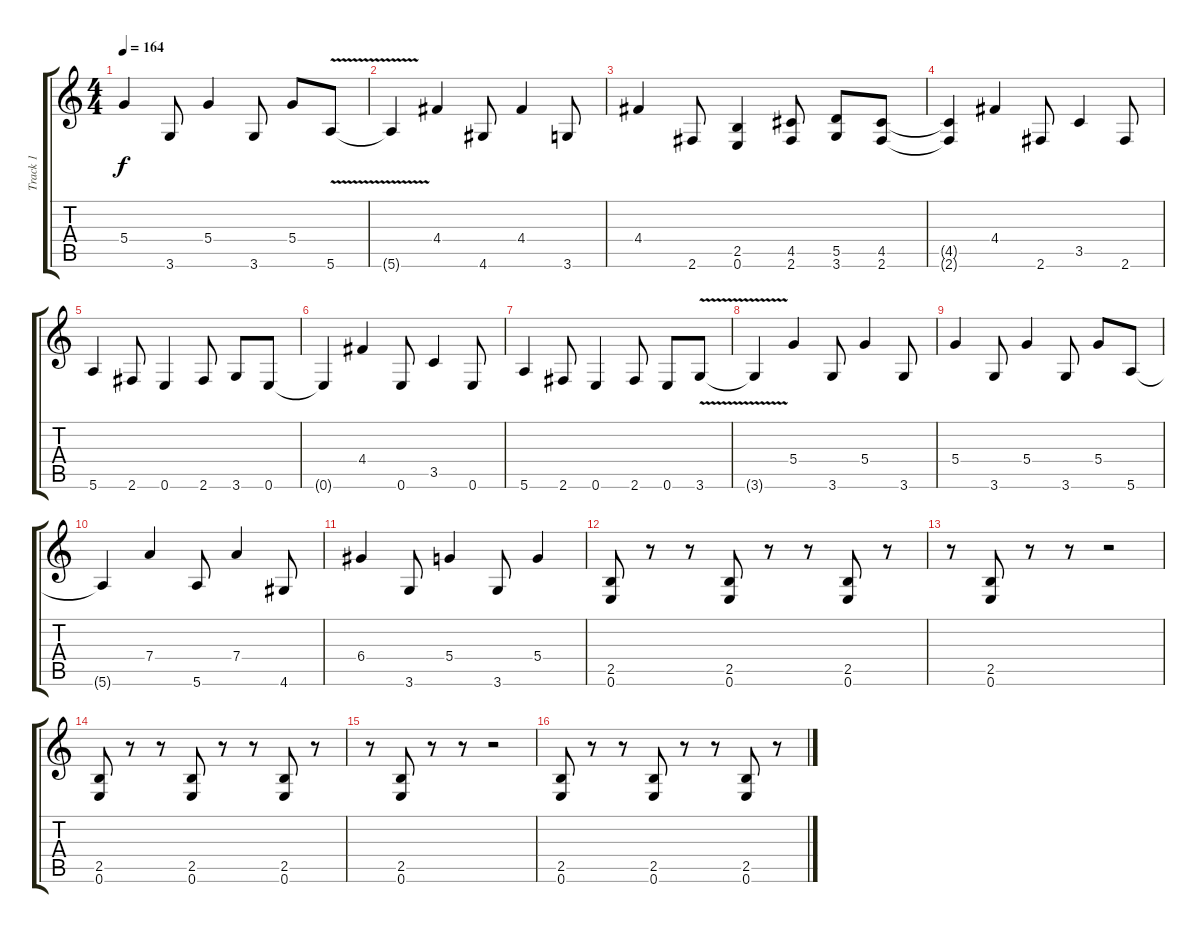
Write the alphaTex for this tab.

\track ("Track 1" "Track 1") {instrument distortionguitar}
\staff {score tabs}
\tuning (E4 B3 G3 D3 A2 E2) {hide}
\ts (4 4)
\tempo 164
\clef g2
\ks c
5.4.4{dy f} 3.6.8 5.4.4 3.6.8 5.4.8 5.6{v}.8 |
5.6{t}.4 4.4.4 4.6.8 4.4.4 3.6.8 |
4.4.4 2.6.8 (2.5 0.6).4 (4.5 2.6).8 (5.5 3.6).8 (4.5 2.6).8 |
(4.5{t} 2.6{t}).4 4.4.4 2.6.8 3.5.4 2.6.8 |
5.6.4 2.6.8 0.6.4 2.6.8 3.6.8 0.6.8 |
0.6{t}.4 4.4.4 0.6.8 3.5.4 0.6.8 |
5.6.4 2.6.8 0.6.4 2.6.8 0.6.8 3.6{v}.8 |
3.6{t}.4 5.4.4 3.6.8 5.4.4 3.6.8 |
5.4.4 3.6.8 5.4.4 3.6.8 5.4.8 5.6.8 |
5.6{t}.4 7.4.4 5.6.8 7.4.4 4.6.8 |
6.4.4 3.6.8 5.4.4 3.6.8 5.4.4 |
(2.5 0.6).8 r.8 r.8 (2.5 0.6).8 r.8 r.8 (2.5 0.6).8 r.8 |
r.8 (2.5 0.6).8 r.8 r.8 r.2 |
(2.5 0.6).8 r.8 r.8 (2.5 0.6).8 r.8 r.8 (2.5 0.6).8 r.8 |
r.8 (2.5 0.6).8 r.8 r.8 r.2 |
(2.5 0.6).8 r.8 r.8 (2.5 0.6).8 r.8 r.8 (2.5 0.6).8 r.8
